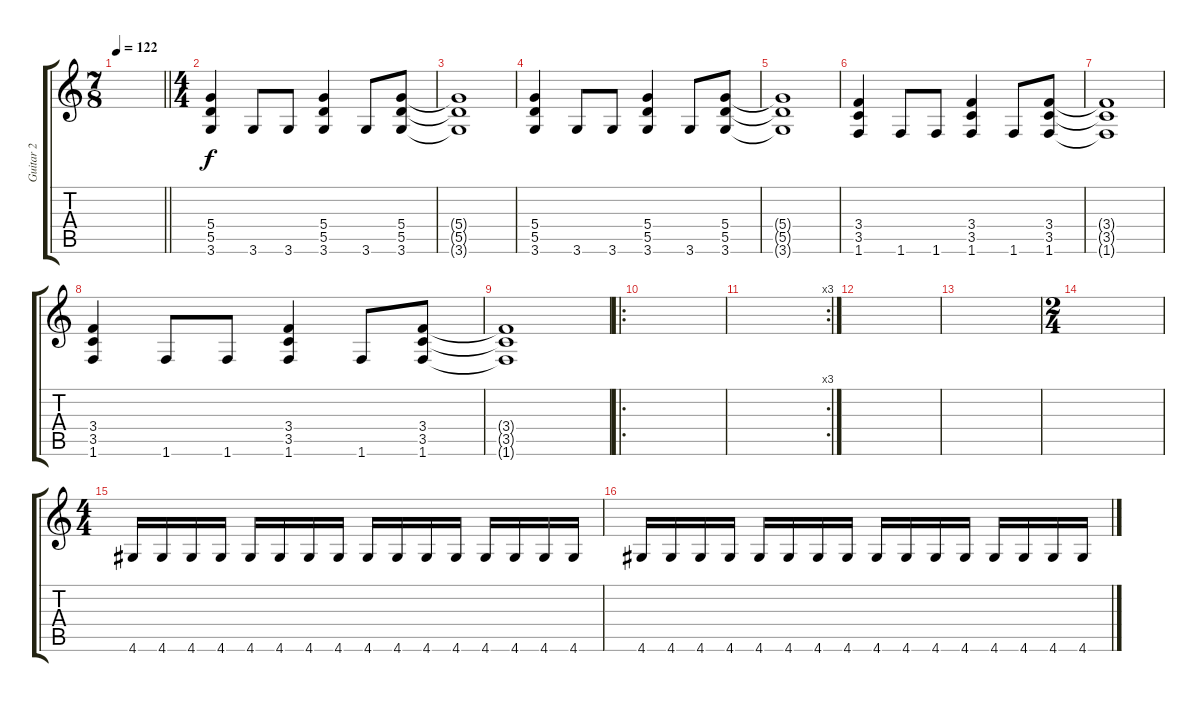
\track ("Guitar 2" "Guitar 2") {instrument distortionguitar}
\staff {score tabs}
\tuning (E4 B3 G3 D3 A2 E2) {hide}
\ts (7 8)
\tempo 122
\clef g2
\barLineRight lightlight
\ks c
|
\ts (4 4)
(5.4 5.5 3.6).4 3.6.8 3.6.8 (5.4 5.5 3.6).4 3.6.8 (5.4 5.5 3.6).8 |
(5.4{t} 5.5{t} 3.6{t}).1 |
(5.4 5.5 3.6).4 3.6.8 3.6.8 (5.4 5.5 3.6).4 3.6.8 (5.4 5.5 3.6).8 |
(5.4{t} 5.5{t} 3.6{t}).1 |
(3.4 3.5 1.6).4 1.6.8 1.6.8 (3.4 3.5 1.6).4 1.6.8 (3.4 3.5 1.6).8 |
(3.4{t} 3.5{t} 1.6{t}).1 |
(3.4 3.5 1.6).4 1.6.8 1.6.8 (3.4 3.5 1.6).4 1.6.8 (3.4 3.5 1.6).8 |
(3.4{t} 3.5{t} 1.6{t}).1 |
\ro
|
\rc 3
|
|
|
\ts (2 4)
|
\ts (4 4)
4.6.16 4.6.16 4.6.16 4.6.16 4.6.16 4.6.16 4.6.16 4.6.16 4.6.16 4.6.16 4.6.16 4.6.16 4.6.16 4.6.16 4.6.16 4.6.16 |
4.6.16 4.6.16 4.6.16 4.6.16 4.6.16 4.6.16 4.6.16 4.6.16 4.6.16 4.6.16 4.6.16 4.6.16 4.6.16 4.6.16 4.6.16 4.6.16
